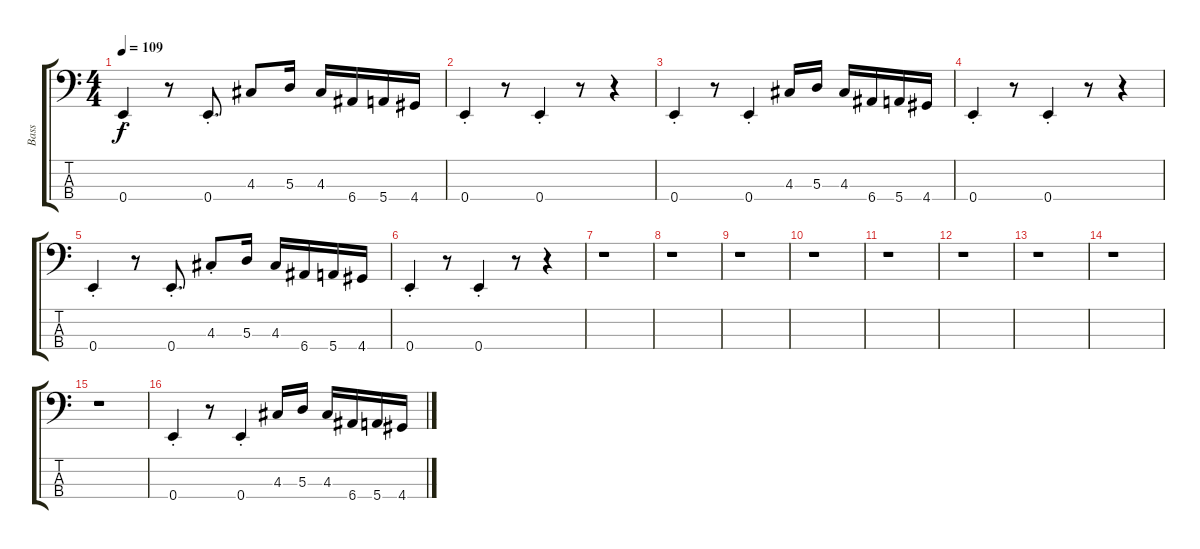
\track ("Bass" "Bass") {instrument electricbassfinger}
\staff {score tabs}
\tuning (G2 D2 A1 E1) {hide}
\ts (4 4)
\tempo 109
\clef f4
\ks c
0.4{st}.4{dy f} r.8 0.4{st}.8{d} 4.3.8 5.3.16 4.3.16 6.4.16 5.4.16 4.4.16 |
0.4{st}.4 r.8 0.4{st}.4 r.8 r.4 |
0.4{st}.4 r.8 0.4{st}.4 4.3.16 5.3.16 4.3.16 6.4.16 5.4.16 4.4.16 |
0.4{st}.4 r.8 0.4{st}.4 r.8 r.4 |
0.4{st}.4 r.8 0.4{st}.8{d} 4.3{st}.8 5.3.16 4.3.16 6.4.16 5.4.16 4.4.16 |
0.4{st}.4 r.8 0.4{st}.4 r.8 r.4 |
r.1 |
r.1 |
r.1 |
r.1 |
r.1 |
r.1 |
r.1 |
r.1 |
r.1 |
0.4{st}.4 r.8 0.4{st}.4 4.3.16 5.3.16 4.3.16 6.4.16 5.4.16 4.4.16
